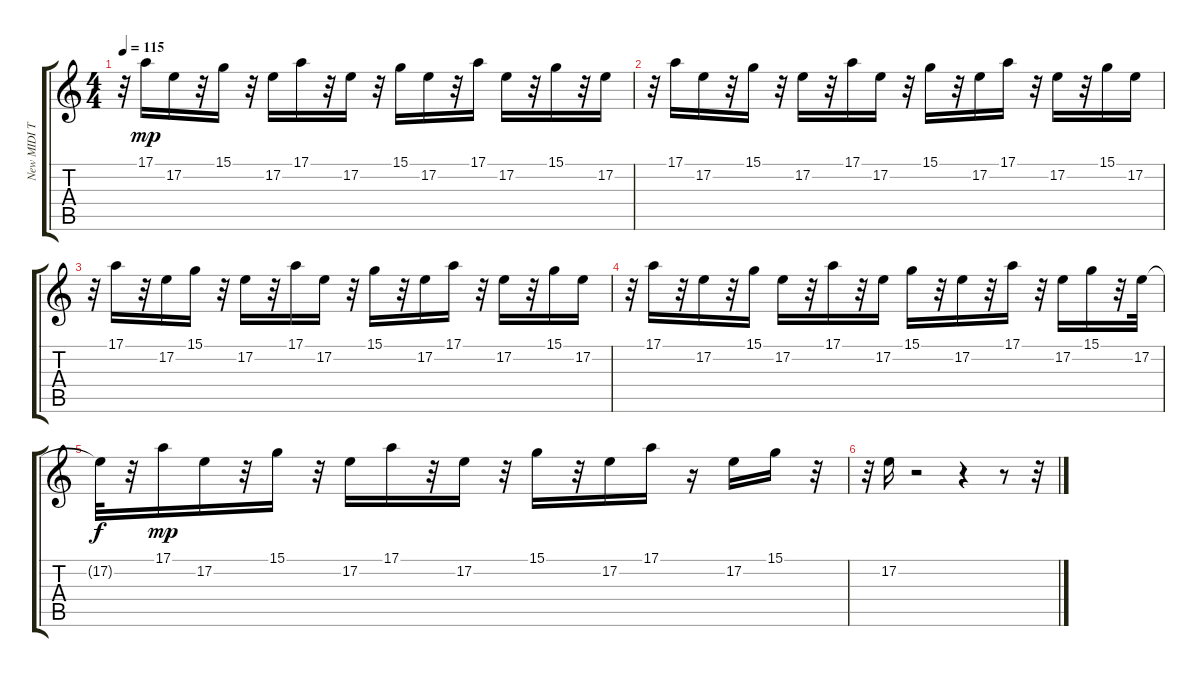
\track ("New MIDI Track" "New MIDI T") {instrument tubularbells}
\staff {score tabs}
\tuning (E4 B3 G3 D3 A2 E2) {hide}
\ts (4 4)
\tempo 115
\clef g2
\ks c
r.32{dy mp} 17.1.16 17.2.16 r.32 15.1.16 r.32 17.2.16 17.1.16 r.32 17.2.16 r.32 15.1.16 17.2.16 r.32 17.1.16 17.2.16 r.32 15.1.16 r.32 17.2.16 |
r.32 17.1.16 17.2.16 r.32 15.1.16 r.32 17.2.16 r.32 17.1.16 17.2.16 r.32 15.1.16 r.32 17.2.16 17.1.16 r.32 17.2.16 r.32 15.1.16 17.2.16 |
r.32 17.1.16 r.32 17.2.16 15.1.16 r.32 17.2.16 r.32 17.1.16 17.2.16 r.32 15.1.16 r.32 17.2.16 17.1.16 r.32 17.2.16 r.32 15.1.16 17.2.16 |
r.32 17.1.16 r.32 17.2.16 r.32 15.1.16 17.2.16 r.32 17.1.16 r.32 17.2.16 15.1.16 r.32 17.2.16 r.32 17.1.16 r.32 17.2.16 15.1.16 r.32 17.2.32 |
17.2{t}.32{dy f} r.32 17.1.16{dy mp} 17.2.16 r.32 15.1.16 r.32 17.2.16 17.1.16 r.32 17.2.16 r.32 15.1.16 r.32 17.2.16 17.1.16 r.16 17.2.16 15.1.16 r.32 |
r.32 17.2.16 r.2 r.4 r.8 r.32
